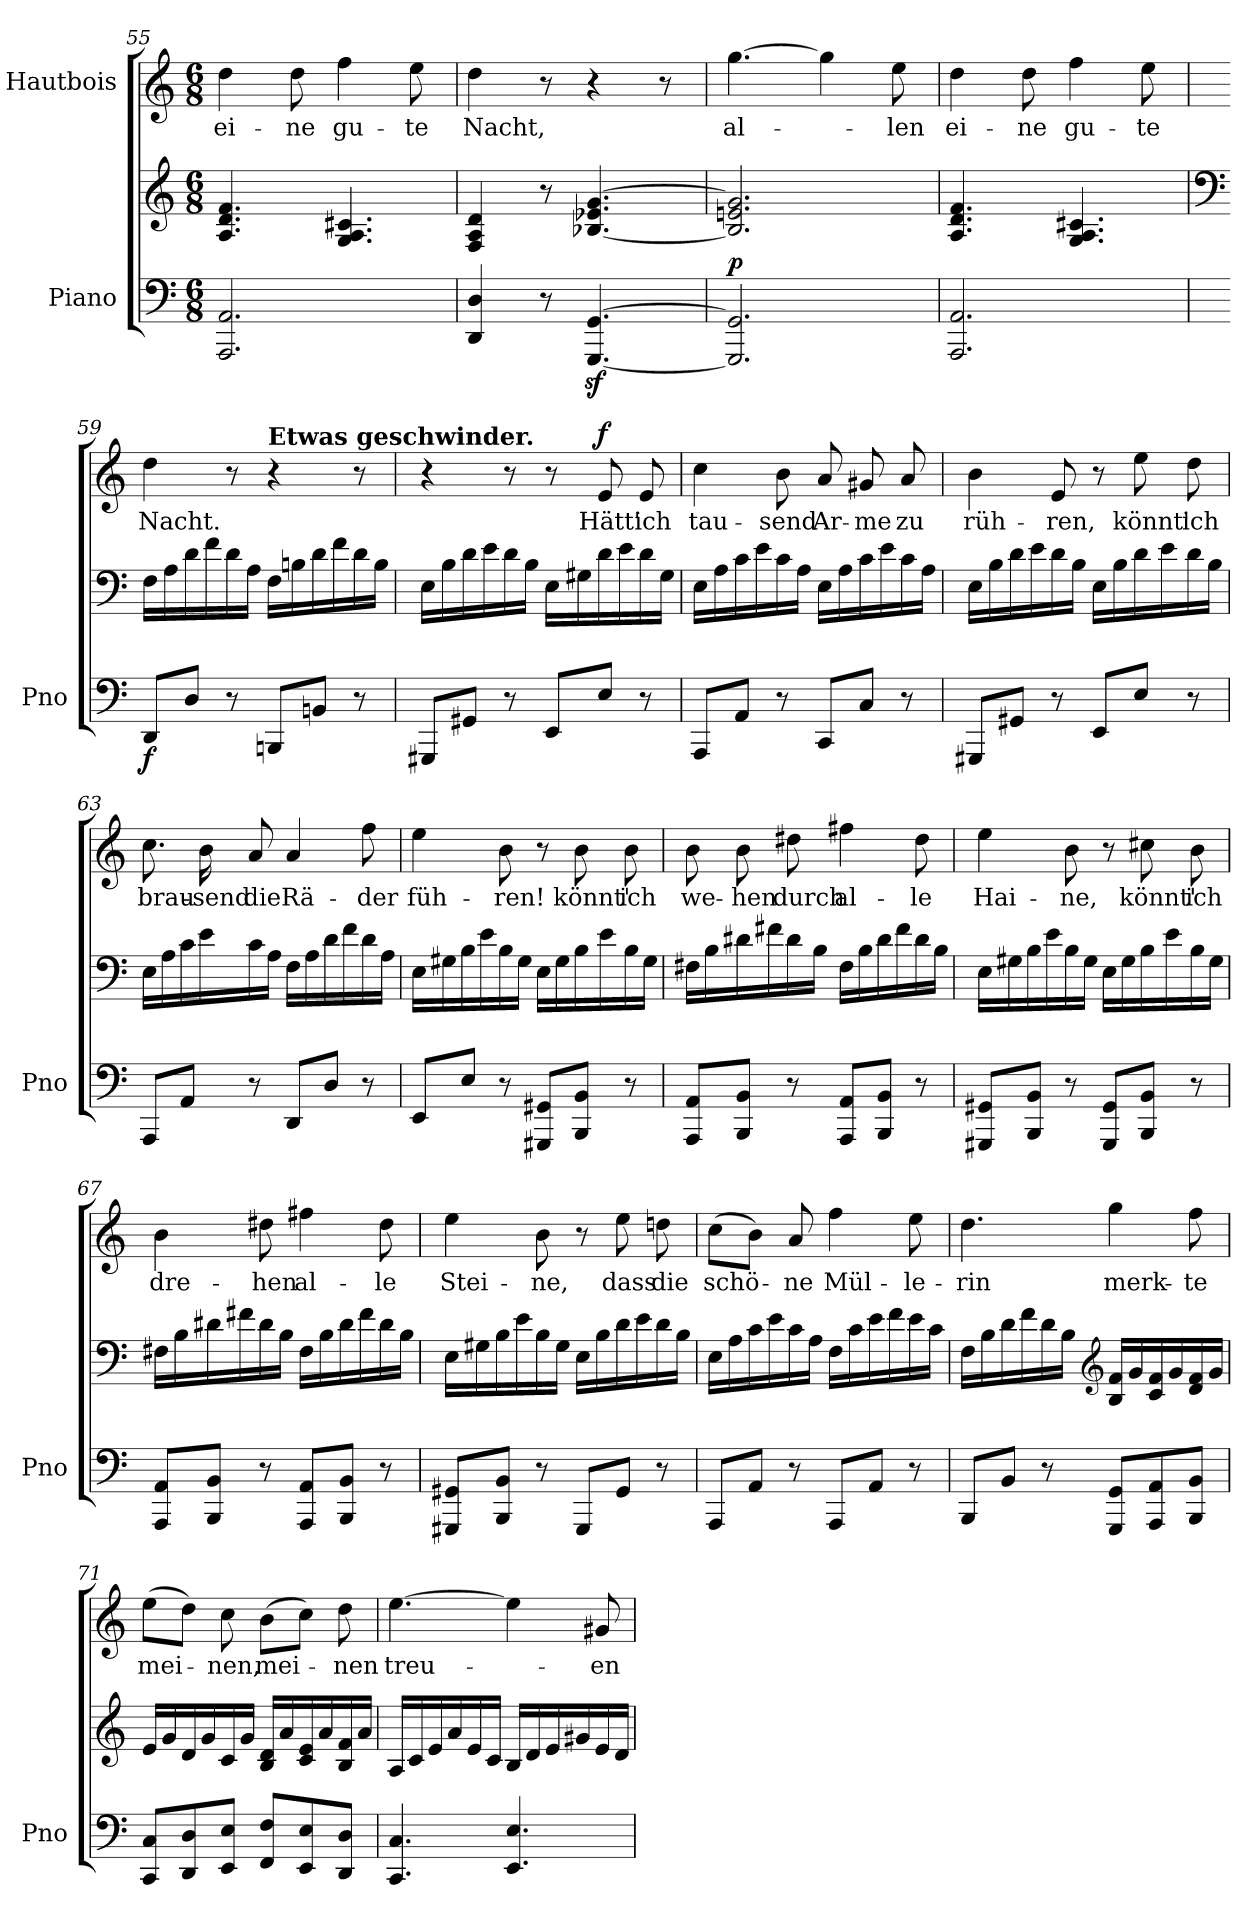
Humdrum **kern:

**kern	**kern	**dynam	**kern	**text	**dynam
*part2	*part2	*part2	*part1	*part1	*part1
*staff3	*staff2	*staff2/3	*staff1	*staff1	*staff1
*I"Piano	*	*	*I"Hautbois	*	*
*I'Pno	*	*	*	*	*
*clefF4	*clefG2	*	*clefG2	*	*
*k[]	*k[]	*	*k[]	*	*
*M6/8	*M6/8	*	*M6/8	*	*
=55	=55	=55	=55	=55	=55
!	!	!	!	!LO:LY:b	!
2.AAA/ 2.AA/	4.A/ 4.d/ 4.f/	.	4dd\	ei-	.
!	!	!	!	!LO:LY:b	!
.	.	.	8dd\	-ne	.
!	!	!	!	!LO:LY:b	!
.	4.G/ 4.A/ 4.c#X/	.	4ff\	gu-	.
!	!	!	!	!LO:LY:b	!
.	.	.	8ee\	-te	.
=56	=56	=56	=56	=56	=56
!	!	!	!	!LO:LY:b	!
4DD/ 4D/	4F/ 4A/ 4d/	.	4dd\	Nacht,	.
8r	8r	.	8r	.	.
[4.GGG/z> [4.GG/z>	[4.B-X/ 4.e-X/ [4.g/	.	4r	.	.
.	.	.	8r	.	.
=57	=57	=57	=57	=57	=57
!	!	!LO:DY:a=2	!	!LO:LY:b	!
2.GGG/] 2.GG/]	2.B-/] 2.en/ 2.g/]	p	[4.gg\	al-	.
.	.	.	4gg\]	.	.
!	!	!	!	!LO:LY:b	!
.	.	.	8ee\	-len	.
=58	=58	=58	=58	=58	=58
!	!	!	!	!LO:LY:b	!
2.AAA/ 2.AA/	4.A/ 4.d/ 4.f/	.	4dd\	ei-	.
!	!	!	!	!LO:LY:b	!
.	.	.	8dd\	-ne	.
!	!	!	!	!LO:LY:b	!
.	4.G/ 4.A/ 4.c#X/	.	4ff\	gu-	.
!	!	!	!	!LO:LY:b	!
.	.	.	8ee\	-te	.
!!LO:LB:g=z
=59	=59	=59	=59	=59	=59
*	*clefF4	*	*	*	*
!	!	!LO:DY:b=2	!	!LO:LY:b	!
*	*	*	*^	*	*
*	*	*	*	*^	*	*
8DD/L	16F\LL	f	4dd\	8ryy	2ryy	Nacht.	.
.	16A\	.	.	.	.	.	.
*	*	*	*MM96	*	*	*	*
8D/J	16d\	.	.	2ryy	.	.	.
.	16f\	.	.	.	.	.	.
8r	16d\	.	8r	.	.	.	.
.	16A\JJ	.	.	.	.	.	.
!	!	!	!LO:TX:a:B:t=Etwas geschwinder.	!	!	!	!
8BBBn/L	16F\LL	.	4r	.	.	.	.
.	16Bn\	.	.	.	.	.	.
8BBn/J	16d\	.	.	.	16ryy	.	.
*	*	*	*MM113	*	*	*	*
.	16f\	.	.	.	8.ryy	.	.
8r	16d\	.	8r	8ryy	.	.	.
.	16B\JJ	.	.	.	.	.	.
*	*	*	*v	*v	*v	*	*
=60	=60	=60	=60	=60	=60
*	*	*	*MM125	*	*
8GGG#X/L	16E\LL	.	4r	.	.
.	16B\	.	.	.	.
8GG#X/J	16d\	.	.	.	.
.	16e\	.	.	.	.
8r	16d\	.	8r	.	.
.	16B\JJ	.	.	.	.
8EE/L	16E\LL	.	8r	.	.
.	16G#X\	.	.	.	.
!	!	!	!	!LO:LY:b	!LO:DY:a
8E/J	16d\	.	8e/	Hätt'	f
.	16e\	.	.	.	.
!	!	!	!	!LO:LY:b	!
8r	16d\	.	8e/	ich	.
.	16G#\JJ	.	.	.	.
=61	=61	=61	=61	=61	=61
!	!	!	!	!LO:LY:b	!
8AAA/L	16E\LL	.	4cc\	tau-	.
.	16A\	.	.	.	.
8AA/J	16c\	.	.	.	.
.	16e\	.	.	.	.
!	!	!	!	!LO:LY:b	!
8r	16c\	.	8b\	-send	.
.	16A\JJ	.	.	.	.
!	!	!	!	!LO:LY:b	!
8CC/L	16E\LL	.	8a/	Ar-	.
.	16A\	.	.	.	.
!	!	!	!	!LO:LY:b	!
8C/J	16c\	.	8g#X/	-me	.
.	16e\	.	.	.	.
!	!	!	!	!LO:LY:b	!
8r	16c\	.	8a/	zu	.
.	16A\JJ	.	.	.	.
=62	=62	=62	=62	=62	=62
!	!	!	!	!LO:LY:b	!
8GGG#X/L	16E\LL	.	4b\	rüh-	.
.	16B\	.	.	.	.
8GG#X/J	16d\	.	.	.	.
.	16e\	.	.	.	.
!	!	!	!	!LO:LY:b	!
8r	16d\	.	8e/	-ren,	.
.	16B\JJ	.	.	.	.
8EE/L	16E\LL	.	8r	.	.
.	16B\	.	.	.	.
!	!	!	!	!LO:LY:b	!
8E/J	16d\	.	8ee\	könnt'	.
.	16e\	.	.	.	.
!	!	!	!	!LO:LY:b	!
8r	16d\	.	8dd\	ich	.
.	16B\JJ	.	.	.	.
!!LO:LB:g=z
=63	=63	=63	=63	=63	=63
!	!	!	!	!LO:LY:b	!
8AAA/L	16E\LL	.	8.cc\	brau-	.
.	16A\	.	.	.	.
8AA/J	16c\	.	.	.	.
!	!	!	!	!LO:LY:b	!
.	16e\	.	16b\	-send	.
!	!	!	!	!LO:LY:b	!
8r	16c\	.	8a/	die	.
.	16A\JJ	.	.	.	.
!	!	!	!	!LO:LY:b	!
8DD/L	16F\LL	.	4a/	Rä-	.
.	16A\	.	.	.	.
8D/J	16d\	.	.	.	.
.	16f\	.	.	.	.
!	!	!	!	!LO:LY:b	!
8r	16d\	.	8ff\	-der	.
.	16A\JJ	.	.	.	.
=64	=64	=64	=64	=64	=64
!	!	!	!	!LO:LY:b	!
8EE/L	16E\LL	.	4ee\	füh-	.
.	16G#X\	.	.	.	.
8E/J	16B\	.	.	.	.
.	16e\	.	.	.	.
!	!	!	!	!LO:LY:b	!
8r	16B\	.	8b\	-ren!	.
.	16G#\JJ	.	.	.	.
8GGG#X/ 8GG#X/L	16E\LL	.	8r	.	.
.	16G#\	.	.	.	.
!	!	!	!	!LO:LY:b	!
8BBB/ 8BB/J	16B\	.	8b\	könnt'	.
.	16e\	.	.	.	.
!	!	!	!	!LO:LY:b	!
8r	16B\	.	8b\	ich	.
.	16G#\JJ	.	.	.	.
=65	=65	=65	=65	=65	=65
!	!	!	!	!LO:LY:b	!
8AAA/ 8AA/L	16F#X\LL	.	8b\	we-	.
.	16B\	.	.	.	.
!	!	!	!	!LO:LY:b	!
8BBB/ 8BB/J	16d#X\	.	8b\	-hen	.
.	16f#X\	.	.	.	.
!	!	!	!	!LO:LY:b	!
8r	16d#\	.	8dd#X\	durch	.
.	16B\JJ	.	.	.	.
!	!	!	!	!LO:LY:b	!
8AAA/ 8AA/L	16F#\LL	.	4ff#X\	al-	.
.	16B\	.	.	.	.
8BBB/ 8BB/J	16d#\	.	.	.	.
.	16f#\	.	.	.	.
!	!	!	!	!LO:LY:b	!
8r	16d#\	.	8dd#\	-le	.
.	16B\JJ	.	.	.	.
=66	=66	=66	=66	=66	=66
!	!	!	!	!LO:LY:b	!
8GGG#X/ 8GG#X/L	16E\LL	.	4ee\	Hai-	.
.	16G#X\	.	.	.	.
8BBB/ 8BB/J	16B\	.	.	.	.
.	16e\	.	.	.	.
!	!	!	!	!LO:LY:b	!
8r	16B\	.	8b\	-ne,	.
.	16G#\JJ	.	.	.	.
8GGG#/ 8GG#/L	16E\LL	.	8r	.	.
.	16G#\	.	.	.	.
!	!	!	!	!LO:LY:b	!
8BBB/ 8BB/J	16B\	.	8cc#X\	könnt'	.
.	16e\	.	.	.	.
!	!	!	!	!LO:LY:b	!
8r	16B\	.	8b\	ich	.
.	16G#\JJ	.	.	.	.
!!LO:PB:g=z
=67	=67	=67	=67	=67	=67
!	!	!	!	!LO:LY:b	!
8AAA/ 8AA/L	16F#X\LL	.	4b\	dre-	.
.	16B\	.	.	.	.
8BBB/ 8BB/J	16d#X\	.	.	.	.
.	16f#X\	.	.	.	.
!	!	!	!	!LO:LY:b	!
8r	16d#\	.	8dd#X\	-hen	.
.	16B\JJ	.	.	.	.
!	!	!	!	!LO:LY:b	!
8AAA/ 8AA/L	16F#\LL	.	4ff#X\	al-	.
.	16B\	.	.	.	.
8BBB/ 8BB/J	16d#\	.	.	.	.
.	16f#\	.	.	.	.
!	!	!	!	!LO:LY:b	!
8r	16d#\	.	8dd#\	-le	.
.	16B\JJ	.	.	.	.
=68	=68	=68	=68	=68	=68
!	!	!	!	!LO:LY:b	!
8GGG#X/ 8GG#X/L	16E\LL	.	4ee\	Stei-	.
.	16G#X\	.	.	.	.
8BBB/ 8BB/J	16B\	.	.	.	.
.	16e\	.	.	.	.
!	!	!	!	!LO:LY:b	!
8r	16B\	.	8b\	-ne,	.
.	16G#\JJ	.	.	.	.
8GGG#/L	16E\LL	.	8r	.	.
.	16B\	.	.	.	.
!	!	!	!	!LO:LY:b	!
8GG#/J	16d\	.	8ee\	dass	.
.	16e\	.	.	.	.
!	!	!	!	!LO:LY:b	!
8r	16d\	.	8ddn\	die	.
.	16B\JJ	.	.	.	.
=69	=69	=69	=69	=69	=69
!	!	!	!	!LO:LY:b	!
8AAA/L	16E\LL	.	(>8cc\L	schö-	.
.	16A\	.	.	.	.
8AA/J	16c\	.	8b\J)	.	.
.	16e\	.	.	.	.
!	!	!	!	!LO:LY:b	!
8r	16c\	.	8a/	-ne	.
.	16A\JJ	.	.	.	.
!	!	!	!	!LO:LY:b	!
8AAA/L	16F\LL	.	4ff\	Mül-	.
.	16c\	.	.	.	.
8AA/J	16e\	.	.	.	.
.	16f\	.	.	.	.
!	!	!	!	!LO:LY:b	!
8r	16e\	.	8ee\	-le-	.
.	16c\JJ	.	.	.	.
=70	=70	=70	=70	=70	=70
!	!	!	!	!LO:LY:b	!
8BBB/L	16F\LL	.	4.dd\	-rin	.
.	16B\	.	.	.	.
8BB/J	16d\	.	.	.	.
.	16f\	.	.	.	.
8r	16d\	.	.	.	.
.	16B\JJ	.	.	.	.
*	*clefG2	*	*	*	*
!	!	!	!	!LO:LY:b	!
8GGG/ 8GG/L	16B/ 16f/LL	.	4gg\	merk-	.
.	16g/	.	.	.	.
8AAA/ 8AA/	16c/ 16f/	.	.	.	.
.	16g/	.	.	.	.
!	!	!	!	!LO:LY:b	!
8BBB/ 8BB/J	16d/ 16f/	.	8ff\	-te	.
.	16g/JJ	.	.	.	.
!!LO:LB:g=z
=71	=71	=71	=71	=71	=71
!	!	!	!	!LO:LY:b	!
8CC/ 8C/L	16e/LL	.	(>8ee\L	mei-	.
.	16g/	.	.	.	.
8DD/ 8D/	16d/	.	8dd\J)	.	.
.	16g/	.	.	.	.
!	!	!	!	!LO:LY:b	!
8EE/ 8E/J	16c/	.	8cc\	-nen,	.
.	16g/JJ	.	.	.	.
!	!	!	!	!LO:LY:b	!
8FF/ 8F/L	16B/ 16d/LL	.	(>8b\L	mei-	.
.	16a/	.	.	.	.
8EE/ 8E/	16c/ 16e/	.	8cc\J)	.	.
.	16a/	.	.	.	.
!	!	!	!	!LO:LY:b	!
8DD/ 8D/J	16B/ 16f/	.	8dd\	-nen	.
.	16a/JJ	.	.	.	.
=72	=72	=72	=72	=72	=72
!	!	!	!	!LO:LY:b	!
4.CC/ 4.C/	16A/LL	.	[4.ee\	treu-	.
.	16c/	.	.	.	.
.	16e/	.	.	.	.
.	16a/	.	.	.	.
.	16e/	.	.	.	.
.	16c/JJ	.	.	.	.
4.EE/ 4.E/	16B/LL	.	4ee\]	.	.
.	16d/	.	.	.	.
.	16e/	.	.	.	.
.	16g#X/	.	.	.	.
!	!	!	!	!LO:LY:b	!
.	16e/	.	8g#X/	-en	.
.	16d/JJ	.	.	.	.
=	=	=	=	=	=
*-	*-	*-	*-	*-	*-
